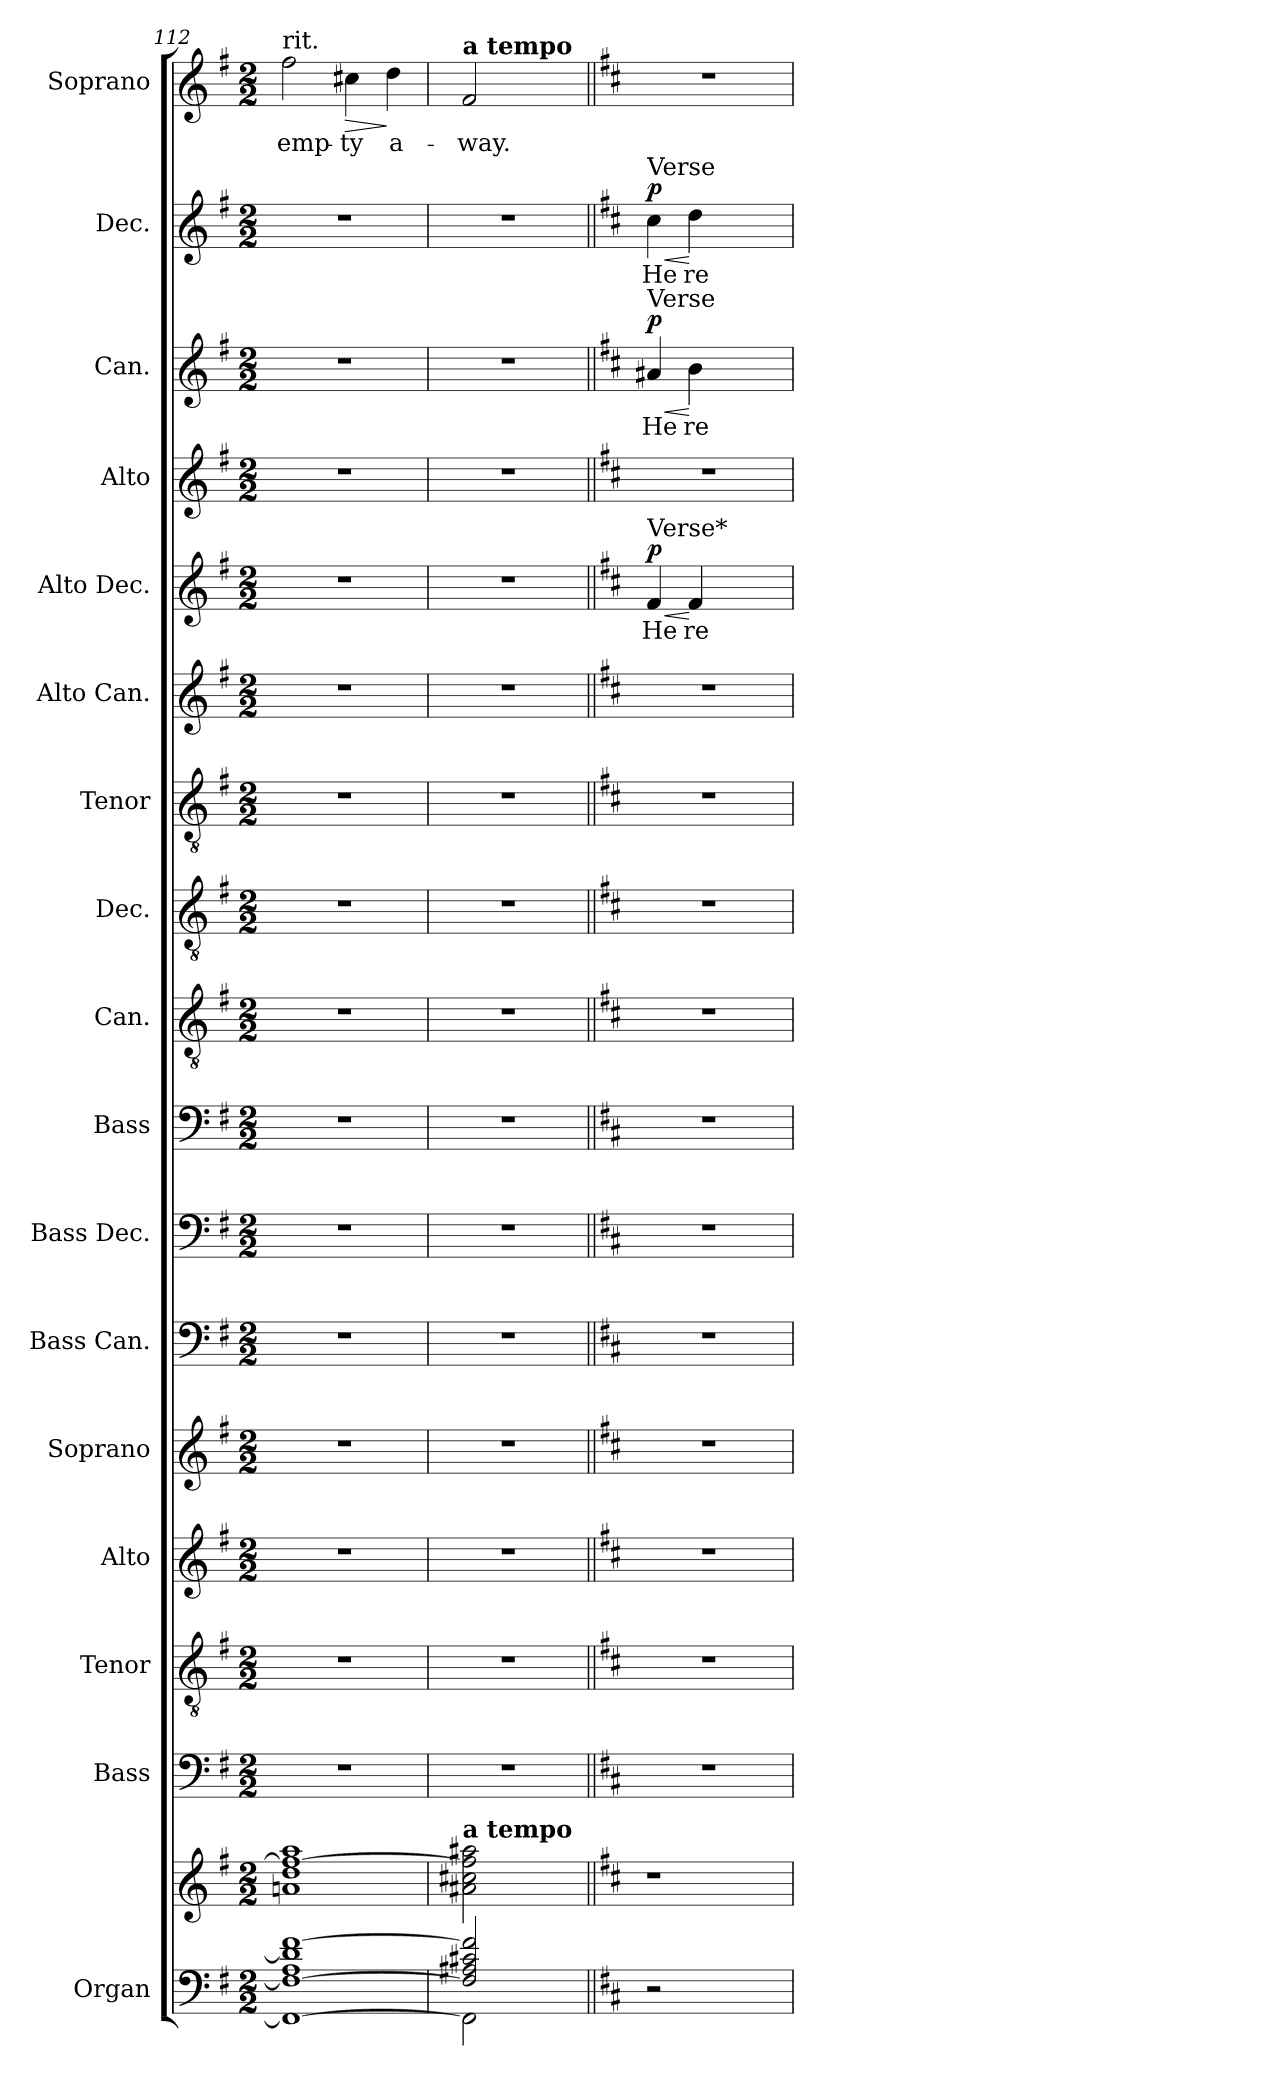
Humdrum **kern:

**kern	**kern	**kern	**kern	**kern	**kern	**kern	**kern	**kern	**kern	**kern	**kern	**kern	**kern	**text	**dynam	**kern	**kern	**text	**dynam	**kern	**text	**dynam	**kern	**text	**dynam
*part17	*part17	*part16	*part15	*part14	*part13	*part12	*part11	*part10	*part9	*part8	*part7	*part6	*part5	*part5	*part5	*part4	*part3	*part3	*part3	*part2	*part2	*part2	*part1	*part1	*part1
*staff18	*staff17	*staff16	*staff15	*staff14	*staff13	*staff12	*staff11	*staff10	*staff9	*staff8	*staff7	*staff6	*staff5	*staff5	*staff5	*staff4	*staff3	*staff3	*staff3	*staff2	*staff2	*staff2	*staff1	*staff1	*staff1
*I"Organ	*	*I"Bass	*I"Tenor	*I"Alto	*I"Soprano	*I"Bass Can.	*I"Bass Dec.	*I"Bass	*I"Can.	*I"Dec.	*I"Tenor	*I"Alto Can.	*I"Alto Dec.	*	*	*I"Alto	*I"Can.	*	*	*I"Dec.	*	*	*I"Soprano	*	*
*I'Org.	*	*I'B.	*I'T.	*I'A.	*I'S.	*I'B.   Can.	*I'Dec.	*I'B.	*	*I'Dec.	*I'T.	*I'A.   Can.	*I'Dec.	*	*	*I'A.	*	*	*	*I'Dec.	*	*	*I'S.	*	*
*clefF4	*clefG2	*clefF4	*clefGv2	*clefG2	*clefG2	*clefF4	*clefF4	*clefF4	*clefGv2	*clefGv2	*clefGv2	*clefG2	*clefG2	*	*	*clefG2	*clefG2	*	*	*clefG2	*	*	*clefG2	*	*
*	*	*	*ITrd7c12	*	*	*	*	*	*ITrd7c12	*ITrd7c12	*ITrd7c12	*	*	*	*	*	*	*	*	*	*	*	*	*	*
*k[f#]	*k[f#]	*k[f#]	*k[f#]	*k[f#]	*k[f#]	*k[f#]	*k[f#]	*k[f#]	*k[f#]	*k[f#]	*k[f#]	*k[f#]	*k[f#]	*	*	*k[f#]	*k[f#]	*	*	*k[f#]	*	*	*k[f#]	*	*
*G:	*G:	*G:	*G:	*G:	*G:	*G:	*G:	*G:	*G:	*G:	*G:	*G:	*G:	*	*	*G:	*G:	*	*	*G:	*	*	*G:	*	*
*M2/2	*M2/2	*M2/2	*M2/2	*M2/2	*M2/2	*M2/2	*M2/2	*M2/2	*M2/2	*M2/2	*M2/2	*M2/2	*M2/2	*	*	*M2/2	*M2/2	*	*	*M2/2	*	*	*M2/2	*	*
=112	=112	=112	=112	=112	=112	=112	=112	=112	=112	=112	=112	=112	=112	=112	=112	=112	=112	=112	=112	=112	=112	=112	=112	=112	=112
*^	*	*	*	*	*	*	*	*	*	*	*	*	*	*	*	*	*	*	*	*	*	*	*	*	*
!	!	!	!	!	!	!	!	!	!	!	!	!	!	!	!	!	!	!	!	!	!	!	!	!LO:TX:t=rit.	!	!
!	!	!	!	!	!	!	!	!	!	!	!	!	!	!	!	!	!	!	!	!	!	!	!	!	!LO:LY:b:color=#000000	!
1FF#i_ 1F#i_ 1Ai 1di] [1f#i	1ryy	1ani 1ddi 1ff#i_ 1aai	1r	1r	1r	1r	1r	1r	1r	1r	1r	1r	1r	1r	.	.	1r	1r	.	.	1r	.	.	2ff#i\	emp-	.
!	!	!	!	!	!	!	!	!	!	!	!	!	!	!	!	!	!	!	!	!	!	!	!	!	!LO:LY:b:color=#000000	!LO:HP:b
.	.	.	.	.	.	.	.	.	.	.	.	.	.	.	.	.	.	.	.	.	.	.	.	4cc#Xi\	-ty	>
!	!	!	!	!	!	!	!	!	!	!	!	!	!	!	!	!	!	!	!	!	!	!	!	!	!LO:LY:b:color=#000000	!
.	.	.	.	.	.	.	.	.	.	.	.	.	.	.	.	.	.	.	.	.	.	.	.	4ddi\	a-	]
=113	=113	=113	=113	=113	=113	=113	=113	=113	=113	=113	=113	=113	=113	=113	=113	=113	=113	=113	=113	=113	=113	=113	=113	=113	=113	=113
!	!	!	!LO:N:vis=1	!LO:N:vis=1	!LO:N:vis=1	!LO:N:vis=1	!LO:N:vis=1	!LO:N:vis=1	!LO:N:vis=1	!LO:N:vis=1	!LO:N:vis=1	!LO:N:vis=1	!LO:N:vis=1	!LO:N:vis=1	!	!	!LO:N:vis=1	!LO:N:vis=1	!	!	!LO:N:vis=1	!	!	!	!	!
!	!	!	!	!	!	!	!	!	!	!	!	!	!	!	!	!	!	!	!	!	!	!	!	!LO:TX:a:B:t=a tempo	!	!
!	!	!LO:TX:a:B:t=a tempo	!	!	!	!	!	!	!	!	!	!	!	!	!	!	!	!	!	!	!	!	!	!	!	!
!	!	!	!	!	!	!	!	!	!	!	!	!	!	!	!	!	!	!	!	!	!	!	!	!	!LO:LY:b:color=#000000	!
2F#i/] 2A#Xi 2c#Xi 2f#i]	2FF#i\]	2a#Xi\ 2cc#Xi 2ff#i] 2aa#Xi	1r	1r	1r	1r	1r	1r	1r	1r	1r	1r	1r	1r	.	.	1r	1r	.	.	1r	.	.	2f#i/	-way.	.
2ryy	2ryy	2ryy	.	.	.	.	.	.	.	.	.	.	.	.	.	.	.	.	.	.	.	.	.	2ryy	.	.
*v	*v	*	*	*	*	*	*	*	*	*	*	*	*	*	*	*	*	*	*	*	*	*	*	*	*	*
!!LO:LB:g=z
=114||	=114||	=114||	=114||	=114||	=114||	=114||	=114||	=114||	=114||	=114||	=114||	=114||	=114||	=114||	=114||	=114||	=114||	=114||	=114||	=114||	=114||	=114||	=114||	=114||	=114||
*k[f#c#]	*k[f#c#]	*k[f#c#]	*k[f#c#]	*k[f#c#]	*k[f#c#]	*k[f#c#]	*k[f#c#]	*k[f#c#]	*k[f#c#]	*k[f#c#]	*k[f#c#]	*k[f#c#]	*k[f#c#]	*	*	*k[f#c#]	*k[f#c#]	*	*	*k[f#c#]	*	*	*k[f#c#]	*	*
*D:	*D:	*D:	*D:	*D:	*D:	*D:	*D:	*D:	*D:	*D:	*D:	*D:	*D:	*	*	*D:	*D:	*	*	*D:	*	*	*D:	*	*
*^	*	*	*	*	*	*	*	*	*	*	*	*	*	*	*	*	*	*	*	*	*	*	*	*	*
!LO:N:vis=1	!	!LO:N:vis=1	!LO:N:vis=1	!LO:N:vis=1	!LO:N:vis=1	!LO:N:vis=1	!LO:N:vis=1	!LO:N:vis=1	!LO:N:vis=1	!LO:N:vis=1	!LO:N:vis=1	!LO:N:vis=1	!LO:N:vis=1	!	!	!	!	!	!	!	!	!	!	!	!	!
*v	*v	*	*	*	*	*	*	*	*	*	*	*	*	*	*	*	*	*	*	*	*	*	*	*	*	*
*^	*	*	*	*	*	*	*	*	*	*	*	*	*	*	*	*	*	*	*	*	*	*	*	*	*
!	!	!	!	!	!	!	!	!	!	!	!	!	!	!	!LO:LY:b:color=#000000	!LO:HP:b	!LO:N:vis=1	!	!	!	!	!	!	!	!	!
*v	*v	*	*	*	*	*	*	*	*	*	*	*	*	*	*	*	*	*	*	*	*	*	*	*	*	*
*^	*	*	*	*	*	*	*	*	*	*	*	*	*	*	*	*	*	*	*	*	*	*	*	*	*
!	!	!	!	!	!	!	!	!	!	!	!	!	!	!	!	!	!	!	!LO:LY:b:color=#000000	!LO:HP:b	!	!	!	!	!	!
*v	*v	*	*	*	*	*	*	*	*	*	*	*	*	*	*	*	*	*	*	*	*	*	*	*	*	*
*^	*	*	*	*	*	*	*	*	*	*	*	*	*	*	*	*	*	*	*	*	*	*	*	*	*
!	!	!	!	!	!	!	!	!	!	!	!	!	!	!	!	!	!	!	!	!	!LO:TX:a:t=Verse	!	!	!	!	!
!	!	!	!	!	!	!	!	!	!	!	!	!	!	!	!	!	!	!LO:TX:a:t=Verse	!	!	!	!	!	!	!	!
!	!	!	!	!	!	!	!	!	!	!	!	!	!	!LO:TX:a:t=Verse*	!	!	!	!	!	!	!	!	!	!	!	!
!LO:TX:b:t=*When possible, the 1st Alto should be taken by a Third Soprano up to the end of the 1st bar of page 11.	!	!	!	!	!	!	!	!	!	!	!	!	!	!	!	!	!	!	!	!	!	!	!	!	!	!
!	!	!	!	!	!	!	!	!	!	!	!	!	!	!	!	!	!	!	!	!	!	!LO:LY:b:color=#000000	!LO:HP:b	!LO:N:vis=1	!	!
*v	*v	*	*	*	*	*	*	*	*	*	*	*	*	*	*	*	*	*	*	*	*	*	*	*	*	*
2r	2r	1r	1r	1r	1r	1r	1r	1r	1r	1r	1r	1r	4f#i/	He	< p	1r	4a#Xi/	He	< p	4cc#i\	He	< p	1r	.	.
!	!	!	!	!	!	!	!	!	!	!	!	!	!	!LO:LY:b:color=#000000	!	!	!	!	!	!	!	!	!	!	!
!	!	!	!	!	!	!	!	!	!	!	!	!	!	!	!	!	!	!LO:LY:b:color=#000000	!	!	!	!	!	!	!
!	!	!	!	!	!	!	!	!	!	!	!	!	!	!	!	!	!	!	!	!	!LO:LY:b:color=#000000	!	!	!	!
.	.	.	.	.	.	.	.	.	.	.	.	.	4f#i/	re-	[	.	4bi\	re-	[	4ddi\	re-	[	.	.	.
2ryy	2ryy	.	.	.	.	.	.	.	.	.	.	.	2ryy	.	.	.	2ryy	.	.	2ryy	.	.	.	.	.
=	=	=	=	=	=	=	=	=	=	=	=	=	=	=	=	=	=	=	=	=	=	=	=	=	=
*-	*-	*-	*-	*-	*-	*-	*-	*-	*-	*-	*-	*-	*-	*-	*-	*-	*-	*-	*-	*-	*-	*-	*-	*-	*-
